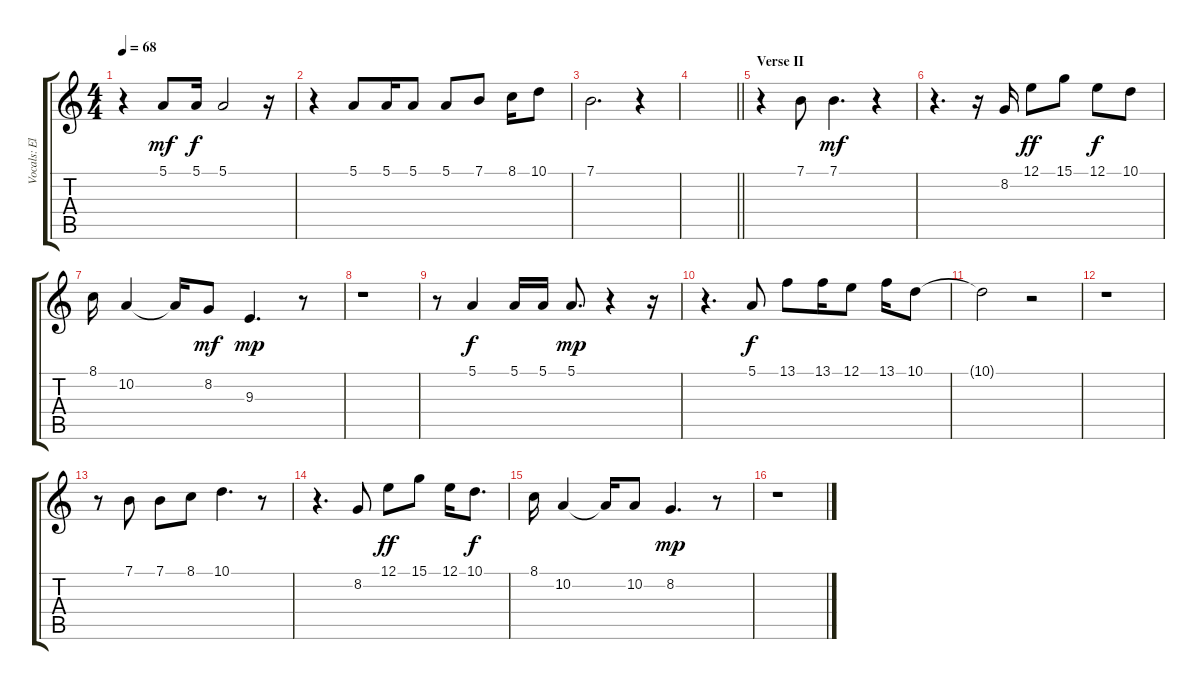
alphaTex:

\track ("Vocals: Elton John" "Vocals: El") {instrument lead8bassandlead}
\staff {score tabs}
\tuning (E4 B3 G3 D3 A2 E2) {hide}
\ts (4 4)
\tempo 68
\clef g2
\ks c
r.4{dy mf} 5.1.8 5.1.16{dy f} 5.1.2 r.16 |
r.4 5.1.8 5.1.16 5.1.8 5.1.8 7.1.8 8.1.16 10.1.8 |
7.1.2{d} r.4 |
\barLineRight lightlight
|
\section ("" "Verse II")
r.4 7.1.8 7.1.4{d dy mf} r.4 |
r.4{d} r.16 8.2.16 12.1.8{dy ff} 15.1.8 12.1.8{dy f} 10.1.8 |
8.1.16 10.2.4 10.2{t}.16 8.2.8{dy mf} 9.3.4{d dy mp} r.8 |
r.1 |
r.8 5.1.4{dy f} 5.1.16 5.1.16 5.1.8{d dy mp} r.4 r.16 |
r.4{d} 5.1.8{dy f} 13.1.8 13.1.16 12.1.8 13.1.16 10.1.8 |
10.1{t}.2 r.2 |
r.1 |
r.8 7.1.8 7.1.8 8.1.8 10.1.4{d} r.8 |
r.4{d} 8.2.8 12.1.8{dy ff} 15.1.8 12.1.16 10.1.8{d dy f} |
8.1.16 10.2.4 10.2{t}.16 10.2.8 8.2.4{d dy mp} r.8 |
r.1
